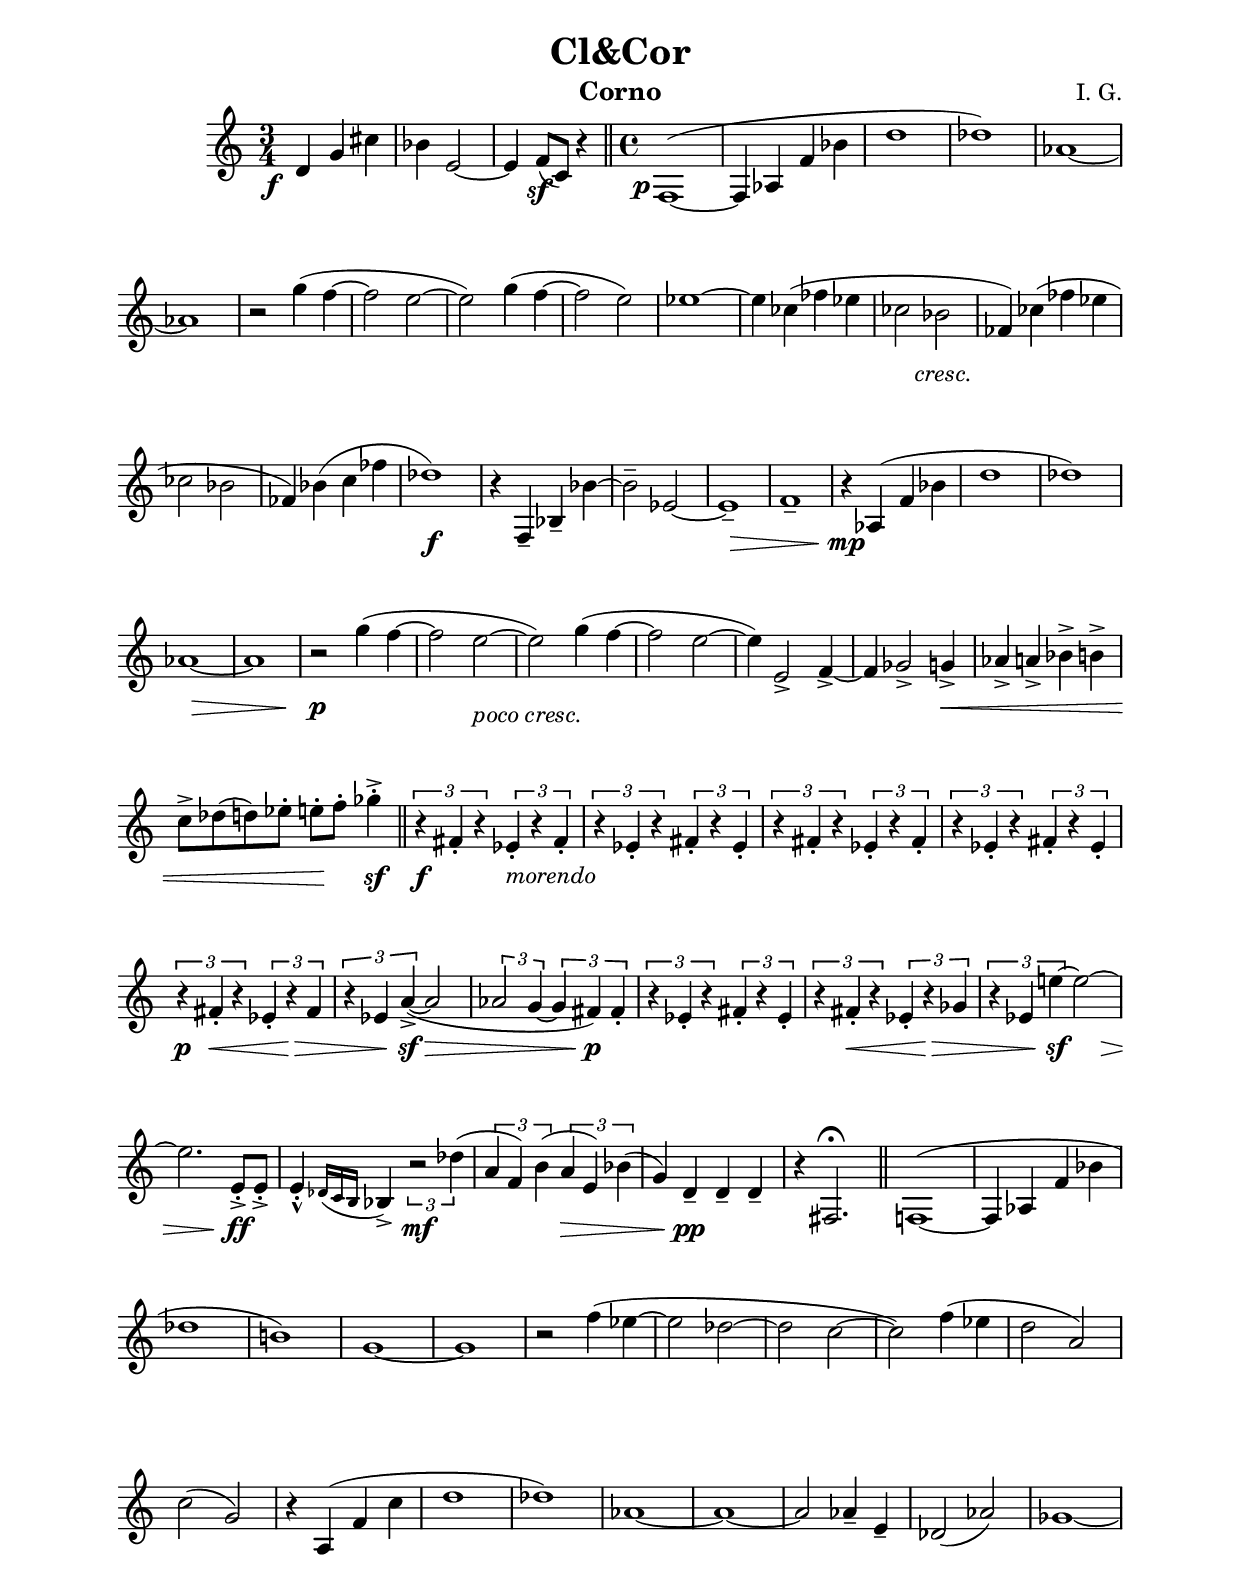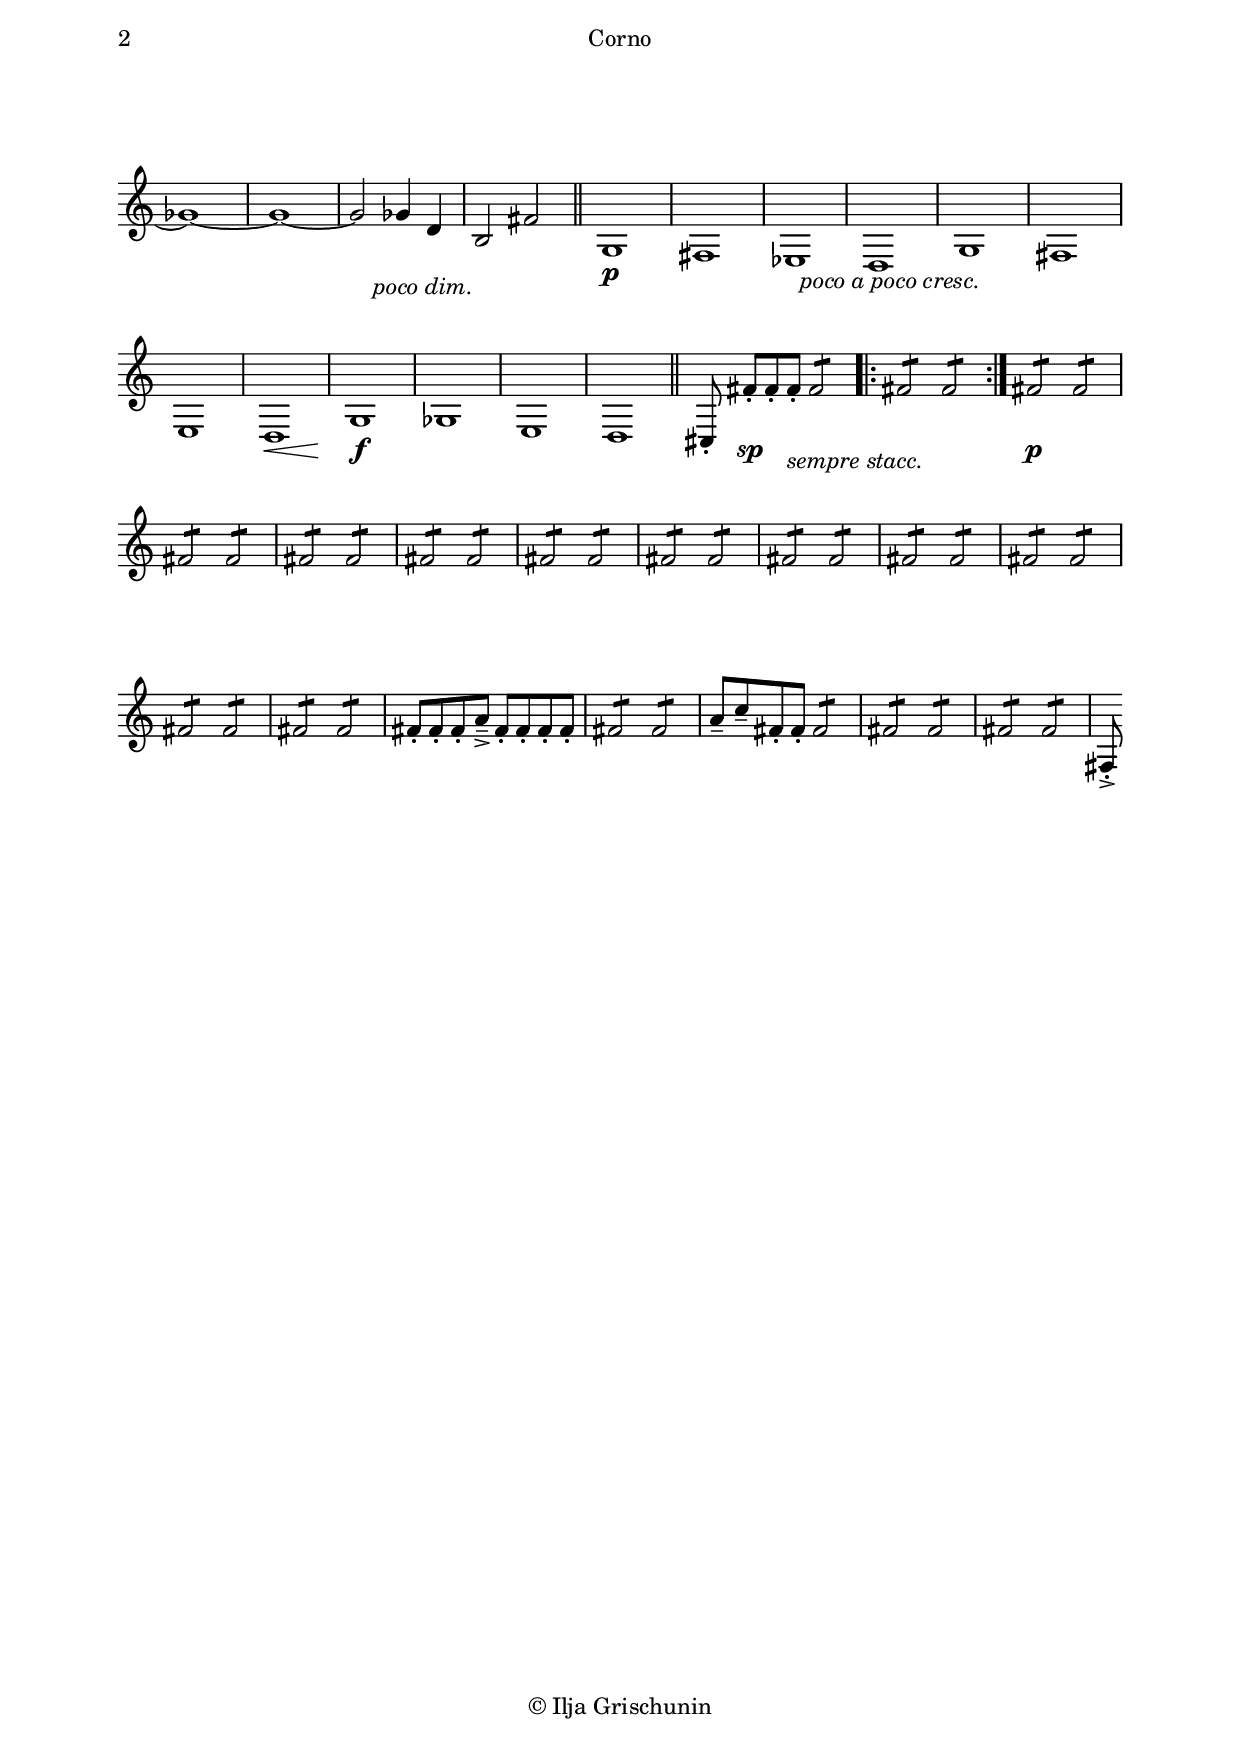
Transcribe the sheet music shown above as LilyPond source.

\version "2.19.15"

\language "deutsch"

\header {
  title = "Cl&Cor"
  instrument = "Corno"
  %meter = "Lustig"
  composer = "I. G."
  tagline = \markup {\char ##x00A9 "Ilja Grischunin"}
}

\paper {
  #(set-paper-size "a4")
  top-system-spacing.basic-distance = #20
  top-markup-spacing.basic-distance = #5
  markup-system-spacing.basic-distance = #8
  system-system-spacing.basic-distance = #18
  last-bottom-spacing.basic-distance = #20
  left-margin = 20
  right-margin = 20
  %two-sided = ##t
  %inner-margin = 25
  %outer-margin = 15
}

\layout {
  \context {
    \Score
    \remove "Bar_number_engraver"
  }
  \context {
    %\Staff \RemoveEmptyStaves
    %\override VerticalAxisGroup.remove-first = ##t
  }
}

\version "2.19.15"

\language "deutsch"

cornoMusic = \relative {
  \time 3/4
  g4 c fis es a,2~ a4 b8( f) r4
  \bar "||"
  \time 4/4
  b,1(~ b4 des b' es g1 ges) des~ des r2 c'4( b~ b2 a~ a) c4( b~
  b2 a) as1~ as4 fes( heses as fes2 es heses4) fes'( heses as
  fes2 es heses4) es( f heses ges1)
  r4 b,,-- es-- es'~ es2-- as,~ as1-- b--
  r4 des,( b' es g1 ges) des~ des
  r2 c'4( b~ b2 a~ a) c4( b~ b2 a~ a4) a,2-> b4->~ b ces2-> c4->
  des-> d-> es-> e-> f8-> ges( g) as-. a-. b-. ces4-.->
  \bar "||"
  \tuplet 3/2 2 {
    r4
    \repeat unfold 7 {h,4-. r as-. r}
    h r as d(~->
  }
  d2
  \tuplet 3/2 2 {
    des2 c4~ c h)
    \repeat unfold 3 {h4-. r as-. r}
    ces r as a'!~
  }
  a2~ a2. a,8-.-> a-.-> a4-.-^ \acciaccatura {ges16 f e} es4->
  \tuplet 3/2 2 {
    r2 ges'4( d b) e( d a) es'(
  }
  c4) g-- g-- g-- r h,2.\fermata
  \bar "||"
  b!1~( b4 des b' es ges1 e!) c~ c r2 b'4( as~ as2 ges~ ges f~ f) b4( as
  g2 d) f( c) r4 d,( b' f' g1 ges) des~ des~ des2 des4-- a--
  ges2( des') ces1~ ces~ ces~ ces2 ces4 g e2 h'
  \bar "||"
  c,1 h as g c h a g c ces a g
  \bar "||"
  fis8-.\noBeam h'-. h-. h-. h2:8
  \bar ".|:"
  h2:8 h2:8
  \bar ":|."
  \repeat unfold 22 {h2:8}
  h8-. h-. h-. d---> h-. h-. h-. h-. h2:8 h2:8
  d8-- f-- h,-. h-. \repeat unfold 5 {h2:8} h,8-.->
}

\version "2.19.15"

\language "deutsch"

dynamic = {
  \tag #'Bass {\override TextScript.extra-offset = #'(0 . 1.5)}
  \tag #'Part {\once\override DynamicText.extra-offset = #'(-3 . 3)}
  s2.\f s s4 
  \tag #'Partitur {\once\override DynamicText.extra-offset = #'(0 . 3)}
  \tag #'Part {\once\override DynamicText.extra-offset = #'(-0.5 . 2.5)}
  s2\sf
  \tag #'Part {\once\override DynamicText.extra-offset = #'(-2.5 . 3)}
  s4\p s2. s1*11 s4 s2.-\markup {cresc.} s1*3
  s1*3\f s4 s2.\> s s4\! s1*3\mp s4 s2.\> s s4\! s1\p
  s2 s-\markup {poco cresc.} s1*3 s2. s4\< s1 s2 s4\! s\sf
  s2\f
  \tag #'Part {\once\override TextScript.extra-offset = #'(0 . 1.5)}
  s-\markup {morendo} s1*3
  \tuplet 3/2 2 {s4\p s2.\< s2\> s s4\sf} s2\> s
  \tuplet 3/2 2 {s4 s2\p} s1
  \tuplet 3/2 2 {s4 s2.\< s2\> s s4\sf s2 s4\>}
  s2 s4\! s\ff s2 s\mf s s\> s4 s2.\pp s1
  s1*22 s4 s2.-\markup {poco dim.} s1 s\p s s4
  s2.-\markup {poco a poco cresc.} s1*4 s1\< s1*4\f
  s8 s4\sp s8-\markup {sempre stacc.} s2 s1 s\p
}


\score {
  \new StaffGroup <<

    \new Staff {
      %\removeWithTag #'Partitur
      \transpose f c'
      \cornoMusic
    }
    
    \new Dynamics
    \removeWithTag #'Partitur
    \removeWithTag #'Bass
    \dynamic

    %\new Staff \ossia

  >>
}